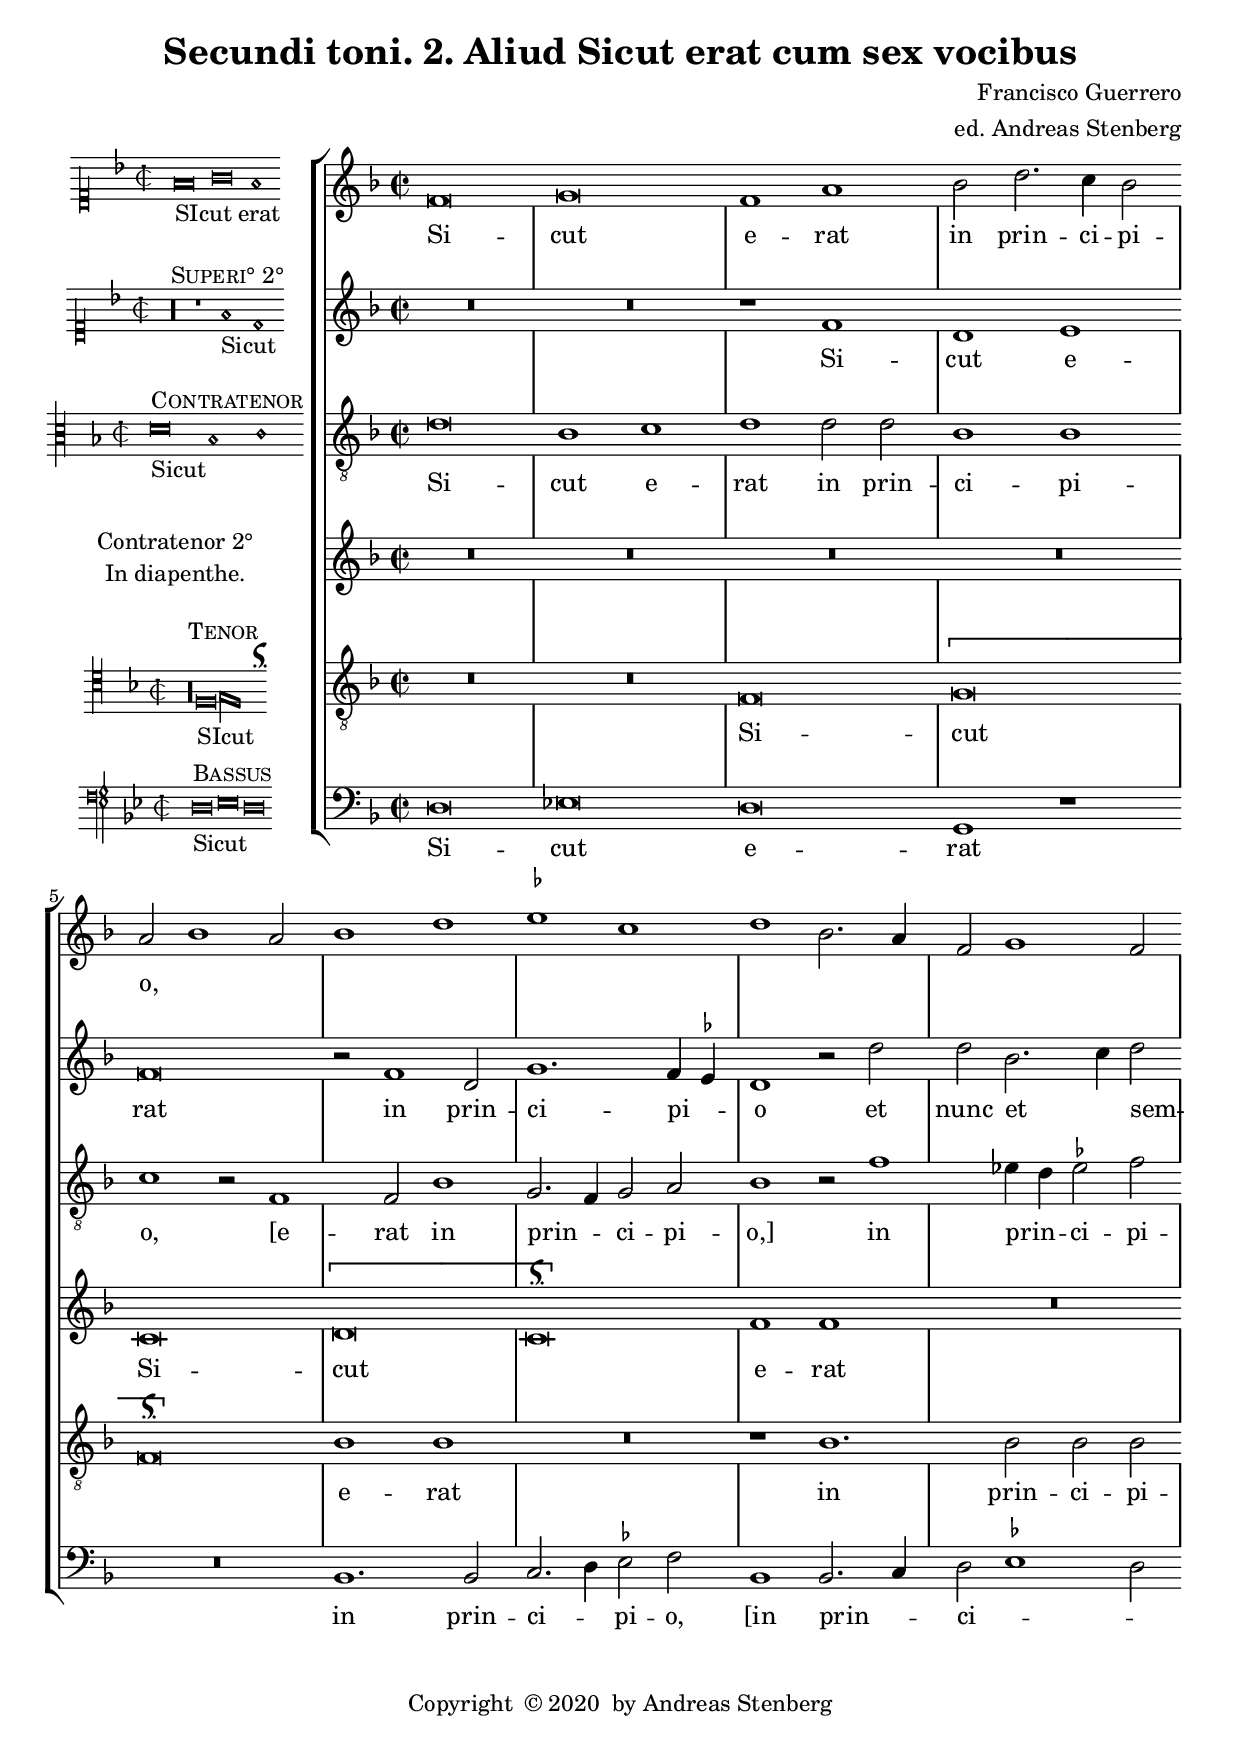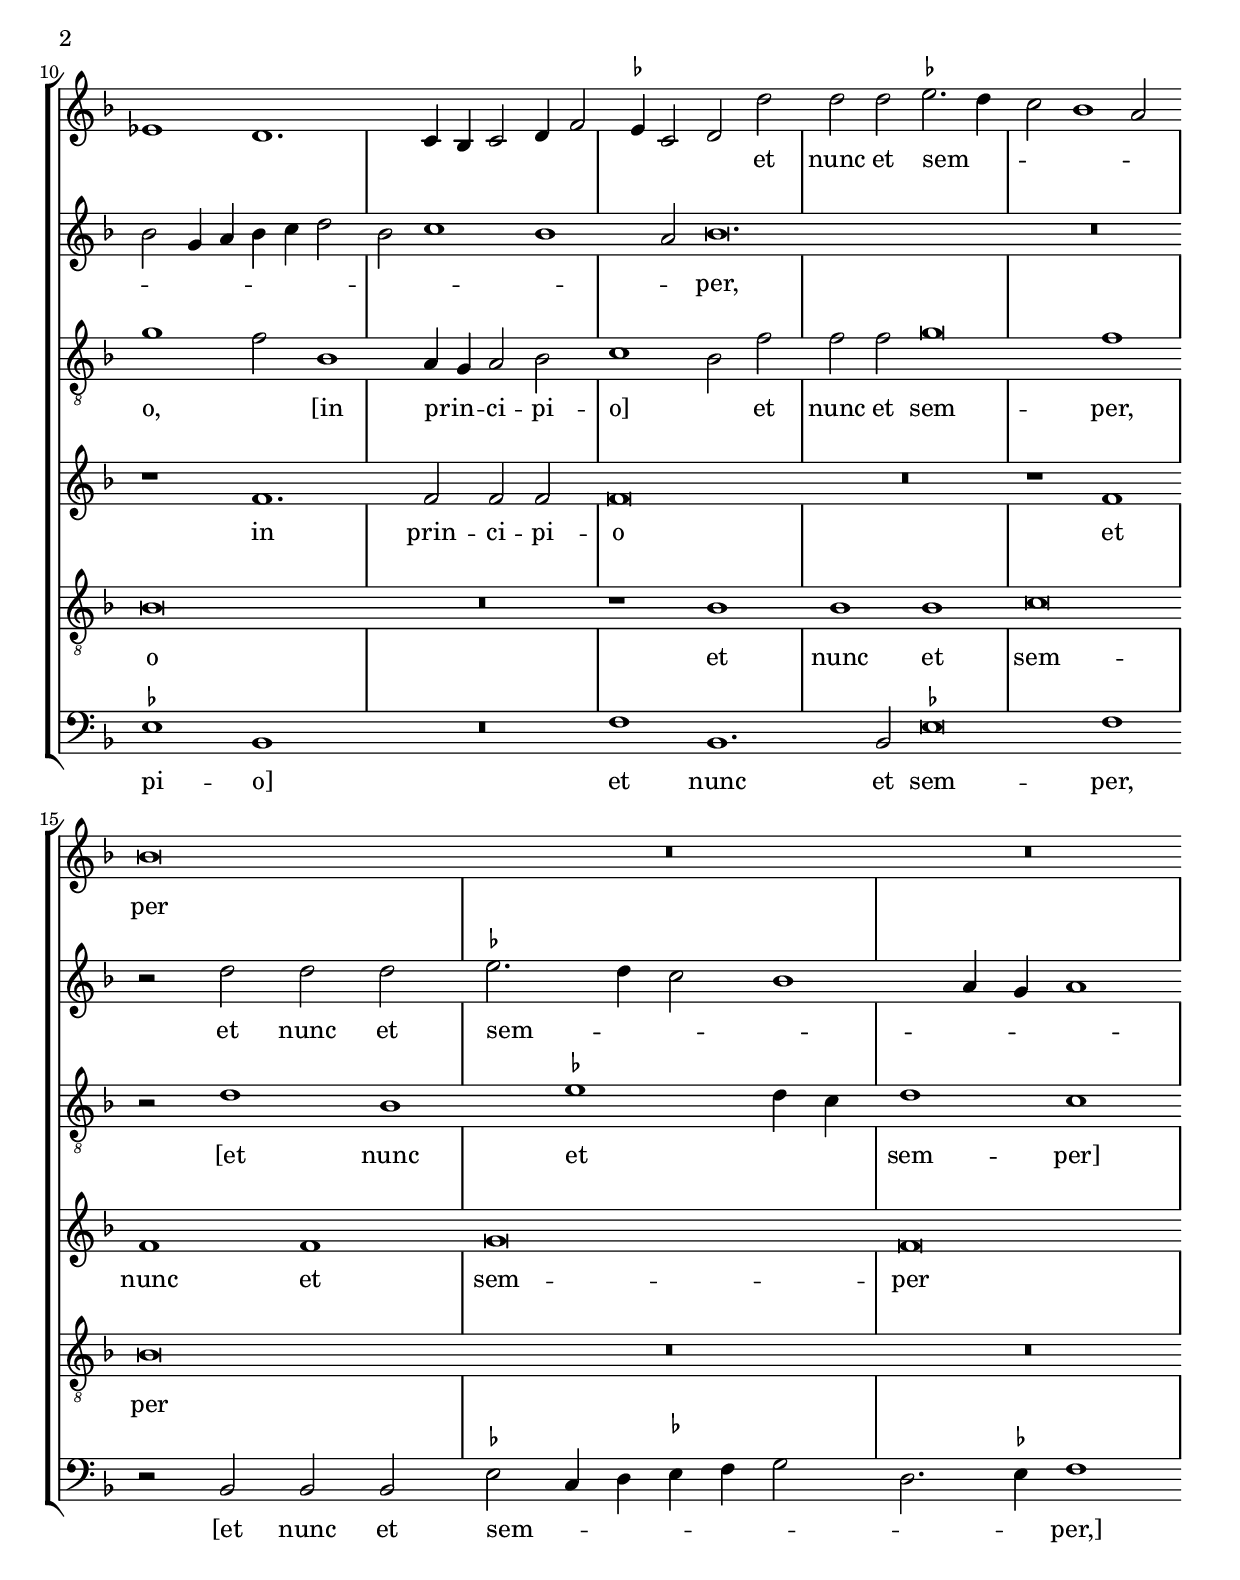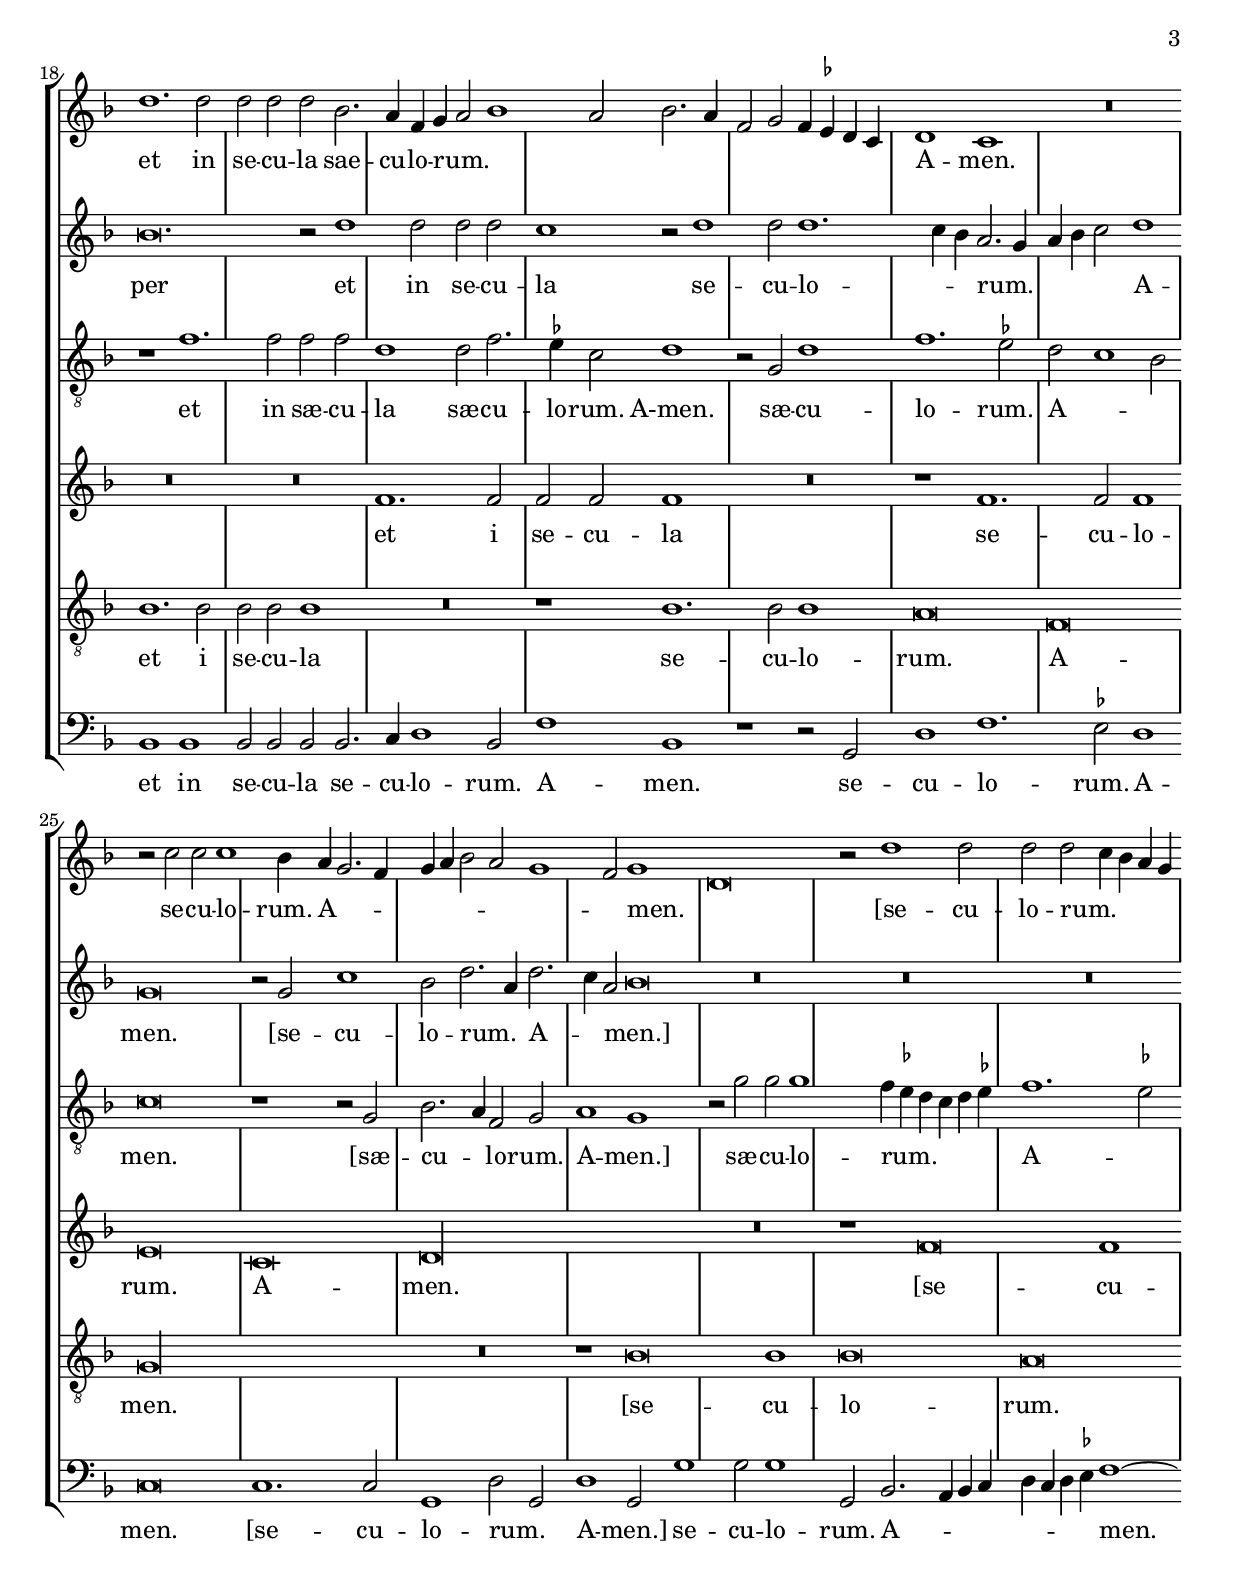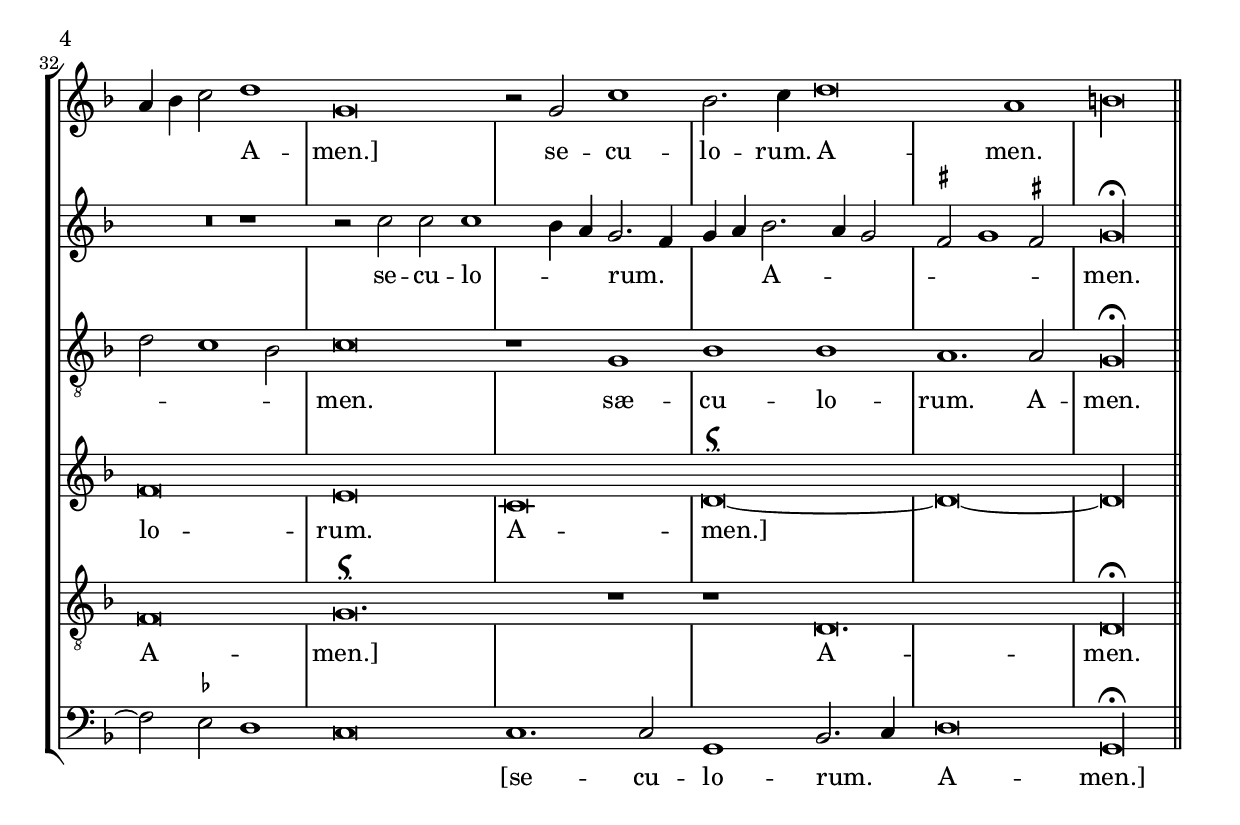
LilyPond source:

\version "2.18.0"
\include "deutsch.ly"
ficta = \once \set suggestAccidentals =##t
#(append! supported-clefs '(("mensural-f3" . ("clefs.mensural.f" 0 0))))
\header {
  title = "Secundi toni. 2. Aliud Sicut erat cum sex vocibus"
  composer = "Francisco Guerrero"
  arranger = "ed. Andreas Stenberg"
  poet = ""
  meter =""
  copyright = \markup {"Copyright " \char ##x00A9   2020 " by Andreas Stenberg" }
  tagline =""
}
global = {
  \key f \major
}

sopMusic = \relative c' {

  \set Score.tempoHideNote = ##t
  \tempo 1 = 76
  \time 2/2
  \set Timing.measureLength = #(ly:make-moment 4/2)
  \override Staff.BarLine.transparent = ##t
  f\breve
  g\breve
  f1 a1
  b2 d2. c4 b2
  a2( b1 a2
  b1 d1
  \ficta es1 c1
  d1 b2. a4
  f2 g1 f2
  es1 d1.
  c4 b4 c2 d4 f2
  \ficta es4 c2 d2) d'2
  d2 d2 \ficta es2.( d4
  c2 b1 a2)
  b\breve
  R\breve*2
  d1. d2
  d2 d2 d2 b2.
  a4 f4 g4( a2 b1
  a2 b2. a4
  f2 g2
  f4 \ficta es4 d4 c4)
  d1 c1
  R\breve
  r2 c'2 c2 c1
  b4 a4( g2. f4
  g4 a4 b2 a2 g1
  f2) g1(
  d\breve)
  r2 d'1 d2
  d2 d2( c4 b4 a4 g4
  a4 b4 c2) d1
  g,\breve
  r2 g2 c1
  b2. c4 d\breve
  a1
  \cadenzaOn
  h\longa
  \revert Staff.BarLine.transparent
  \bar "||"
  \cadenzaOff
}
sopWords = \lyricmode {
  Si -- cut e -- rat in prin -- ci -- pi -- o,
  et nunc et sem -- per et in se -- cu -- la sae  -- cu -- lo -- rum.
  A -- men.
  se -- cu -- lo -- rum. A -- men.
  [se -- cu -- lo -- rum. A -- men.]
  se -- cu -- lo -- rum. A -- men.
}
altoMusic = \relative c' {
  \override Staff.BarLine.transparent = ##t
  R\breve*2
  r1 f1
  d1 e1
  f\breve
  r2 f1
  d2 g1.
  f4( \ficta es4)  d1
  r2 d'2 d2 b2.(
  c4) d2( b2 g4 a4
  b4 c4 d2 b2 c1
  b1 a2)
  b\breve.
  R\breve
  r2 d2 d2 d2
  \ficta es2.( d4 c2 b1
  a4 g4 a1)
  b\breve.
  r2 d1
  d2 d2 d2
  c1 r2 d1
  d2 d1.(
  c4 b4) a2.( g4
  a4 b4 c2)
  d1
  g,\breve
  r2 g2 c1
  b2 d2.( a4) d2.(
  c4 a2) b\breve
  R\breve*3
  r1 r2 c2 c2 c1(
  b4 a4) g2.( f4
  g4 a4) b2.( a4 g2
  \ficta fis2 g1 \ficta fis!2)
  g\longa^\fermata
  \revert Staff.BarLine.transparent
}
altoWords = \lyricmode {
  Si -- cut e -- rat in prin -- ci -- pi -- o et nunc et sem -- per,
  et nunc et sem -- per
  et in se -- cu -- la se -- cu -- lo -- rum. A -- men.
  [se -- cu -- lo -- rum. A -- men.]
  se -- cu -- lo -- rum. A -- men.

}
tenorMusic = \relative c' {
  \clef "G_8"
  \override Staff.BarLine.transparent = ##t
  d\breve
  b1 c1
  d1 d2 d2
  b1 b1
  c1 r2 f,1
  f2 b1
  g2.( f4) g2 a2
  b1 r2 f'1
  es4( d4)
  \ficta es!2 f2
  g1( f2) b,1
  a4( g4) a2 b2
  c1( b2) f'2
  f2 f2 g\breve
  f1
  r2 d1 b1
  \ficta es1( d4 c4)
  d1 c1
  r1 f1.
  f2 f2 f2
  d1
  d2 f2.
  \ficta es4 c2 d1
  r2 g,2 d'1
  f1. \ficta es2
  d2( c1 b2)
  c\breve
  r1 r2 g2
  b2.( a4) f2 g2
  a1 g1
  r2 g'2 g2 g1
  f4( \ficta es4
  d4 c4 d4 \ficta es!4)
  f1.( \ficta es2
  d2 c1 b2)
  c\breve
  r1 g1
  b1 b1
  a1. a2
  g\longa^\fermata
  \revert Staff.BarLine.transparent
}
tenorWords = \lyricmode {
  Si -- cut e -- rat in prin -- ci -- pi -- o,
  [e -- rat in prin -- ci -- pi -- o,]
  in prin -- ci -- pi -- o,
  [in prin -- ci -- pi -- o]
  et nunc et sem -- per,
  [et nunc et sem -- per]
  et in sæ -- cu -- la
  sæ -- cu -- lo -- rum. A-men.
  sæ -- cu -- lo -- rum. A -- men.
  [sæ -- cu -- lo -- rum. A -- men.]
  sæ -- cu -- lo -- rum. A -- men.
  sæ -- cu -- lo -- rum. A -- men.
}
tenorIIMusic = \relative c' {
  \clef "G"
  \override Staff.BarLine.transparent = ##t
  R\breve*4
  c\breve
  \[d\breve(
  c\breve)^\signumcongruentiae\]
  f1 f1
  R\breve
  r1 f1.
  f2 f2 f2
  f\breve
  R\breve
  r1 f1
  f1 f1
  g\breve
  f\breve
  R\breve*2
  f1. f2
  f2 f2 f1
  R\breve
  r1 f1.
  f2 f1
  e\breve
  c\breve
  d\longa
  R\breve
  r1 f\breve
  f1
  f\breve
  e\breve
  c\breve
  d\breve~^\signumcongruentiae
  d\breve~
  d\longa
  \revert Staff.BarLine.transparent
}
tenorIIWords = \lyricmode {
  Si -- cut e -- rat in prin -- ci -- pi -- o et nunc et sem -- per
  et i se -- cu -- la se -- cu -- lo -- rum. A -- men.
  [se -- cu -- lo -- rum. A -- men.]
  A -- men.
}
tenorIIIMusic = \relative c {
  \clef "G_8"
  \override Staff.BarLine.transparent = ##t
  R\breve*2
  f\breve
  \[g\breve(
  f\breve)^\signumcongruentiae \]
  b1 b1
  R\breve
  r1 b1.
  b2 b2 b2
  b\breve
  R\breve
  r1 b1
  b1  b1
  c\breve
  b\breve
  R\breve*2
  b1. b2
  b2 b2 b1
  R\breve
  r1 b1.
  b2 b1
  a\breve
  f\breve
  g\longa
  R\breve
  r1 b\breve
  b1
  b\breve
  a\breve
  f\breve
  g\breve.^\signumcongruentiae
  r1
  r1 d\breve.
  d\longa^\fermata
  \revert Staff.BarLine.transparent
}
tenorIIIWords = \lyricmode {
  Si -- cut e -- rat in prin -- ci -- pi -- o et nunc et sem -- per
  et i se -- cu -- la se -- cu -- lo -- rum. A -- men.
  [se -- cu -- lo -- rum. A -- men.]
  A -- men.
}
bassMusic = \relative c {
  \override Staff.BarLine.transparent = ##t
  d\breve
  es\breve
  d\breve
  g,1 r1
  R\breve
  b1. b2
  c2.( d4) \ficta es2 f2
  b,1 b2.( c4)
  d2( \ficta es1 d2)
  \ficta es1 b1
  R\breve
  f'1 b,1.
  b2  \ficta es\breve
  f1
  r2 b,2 b2 b2
  \ficta es2( c4 d4 \ficta es!4 f4 g2
  d2. \ficta es4) f1
  b,1 b1
  b2 b2 b2 b2.
  c4 d1 b2
  f'1 b,1
  r1 r2 g2
  d'1 f1.
  \ficta es2 d1
  c\breve
  c1. c2
  g1 d'2( g,2)
  d'1 g,2 g'1
  g2 g1
  g,2 b2.( a4 b4 c4
  d4 c4 d4 \ficta es4) f1~(
  f2 \ficta es2 d1
  c\breve)
  c1. c2
  g1 b2.( c4)
  d\breve
  g,\longa^\fermata
  \revert Staff.BarLine.transparent
}
bassWords = \lyricmode {
  Si -- cut e -- rat in prin -- ci -- pi -- o,
  [in prin -- ci -- pi -- o]
  et nunc et sem -- per,
  [et nunc et sem -- per,]
  et in se -- cu -- la se -- cu -- lo -- rum.
  A -- men.
  se -- cu -- lo -- rum. A -- men.
  [se -- cu -- lo -- rum. A -- men.]
  se -- cu -- lo -- rum. A -- men.
  [se -- cu -- lo -- rum. A -- men.]
}
incipitDiscantus = \markup {
  \score {
    {
      %      \set Staff.instrumentName = #"Tenor "
      \override NoteHead.style = #'neomensural
      \override Rest.style = #'neomensural
      \override Staff.TimeSignature.style = #'mensural
      \cadenzaOn
      \clef "petrucci-c1"
      \key f \major
      \time 2/2

      f'\breve _"SIcut erat"
      g'\breve f'1
    }
    \layout {
      \context {
        \Voice
        \remove "Ligature_bracket_engraver"
        \consists "Mensural_ligature_engraver"
      }
      line-width = 4.5\cm
    }
  }
}


incipitAltus = \markup {
  \score {
    {
      %      \set Staff.instrumentName = #"Tenor "
      \override NoteHead.style = #'neomensural
      \override Rest.style = #'neomensural
      \override Staff.TimeSignature.style = #'mensural
      \cadenzaOn
      \clef "petrucci-c1"
      \key f \major
      \time 2/2
      r\longa^\markup \smallCaps"Superi° 2°"
      r1 f'1_"Sicut"
      d'1
    }
    \layout {
      \context {
        \Voice
        \remove "Ligature_bracket_engraver"
        \consists "Mensural_ligature_engraver"
      }
      line-width = 4.5\cm
    }
  }
}


incipitTenor = \markup {
  \score {
    {
      %      \set Staff.instrumentName = #"Tenor "
      \override NoteHead.style = #'neomensural
      \override Rest.style = #'neomensural
      \override Staff.TimeSignature.style = #'mensural
      \cadenzaOn
      \clef "petrucci-c3"
      \key f \major
      \time 2/2
      d'\breve^\markup \smallCaps"Contratenor" _"Sicut"
      b1 c'1
    }
    \layout {
      \context {
        \Voice
        \remove "Ligature_bracket_engraver"
        \consists "Mensural_ligature_engraver"
      }
      line-width = 5.0\cm
    }
  }
}
incipitTenorII = \markup {
  \center-column {
    "Contratenor 2°"
    "In diapenthe."
  }
}
incipitTenorIII = \markup {
  \score {
    {
      %      \set Staff.instrumentName = #"Tenor "
      \override NoteHead.style = #'neomensural
      \override Rest.style = #'neomensural
      \override Staff.TimeSignature.style = #'mensural
      \cadenzaOn
      \clef "petrucci-c4"
      \key f \major
      \time 2/2
      r\longa ^\markup \smallCaps"Tenor"
      f\breve_"SIcut"
      \[g\breve f\breve\] s4^\signumcongruentiae
    }
    \layout {
      \context {
        \Voice
        \remove "Ligature_bracket_engraver"
        \consists "Mensural_ligature_engraver"
      }
      line-width = 5.0\cm
    }
  }
}

incipitBassus = \markup {
  \score {
    {
      %      \set Staff.instrumentName = #"Tenor "
      \override NoteHead.style = #'neomensural
      \override Rest.style = #'neomensural
      \override Staff.TimeSignature.style = #'mensural
      \cadenzaOn
      \clef "petrucci-f"
      \key b \major
      \time 2/2
      d\breve^\markup \smallCaps"Bassus"_"Sicut"
      es\breve
      d\breve
    }
    \layout {
      \context {
        \Voice
        \remove "Ligature_bracket_engraver"
        \consists "Mensural_ligature_engraver"
      }
      line-width = 4.5\cm
    }
  }
}

%% for print
\score {
  <<
    \new StaffGroup \with {
      \override VerticalAxisGroup.staff-staff-spacing = #'((basic-distance . 12))
    } <<
      \new Staff = treble <<
        \set Staff.instrumentName = \incipitDiscantus
        \new Voice = "sopranos" {
          \set  Staff.midiInstrument ="choir aahs"
          %	\voiceOne
          << \global \sopMusic >>
        }
      >>
      \new Lyrics = sopranos { s1 }

      \new Staff = "medius" <<
        \set Staff.instrumentName = \incipitAltus

        \new Voice = "altos" {
          %	\voiceTwo
          \set  Staff.midiInstrument ="choir aahs"
          << \global \altoMusic >>
        }
      >>

      \new Lyrics = "altos" { s1 }
      \new Staff = tenors <<
        \set Staff.instrumentName = \incipitTenor

        \clef "treble"
        \new Voice = "tenors" {
          \set  Staff.midiInstrument ="choir aahs"
          %	\voiceOne
          << \global \tenorMusic >>
        }
      >>
      \new Lyrics = "tenors" { s1 }

      \new Staff = tenorsII <<
        \set Staff.instrumentName = \incipitTenorII

        \clef "treble"
        \new Voice = "tenorsII" {
          \set  Staff.midiInstrument ="choir aahs"
          %	\voiceOne
          << \global \tenorIIMusic >>
        }
      >>
      \new Lyrics = "tenorsII" { s1 }
      \new Staff = tenorsIII <<
        \set Staff.instrumentName = \incipitTenorIII

        \clef "treble"
        \new Voice = "tenorsIII" {
          \set  Staff.midiInstrument ="choir aahs"
          %	\voiceOne
          << \global \tenorIIIMusic >>
        }
      >>
      \new Lyrics = "tenorsIII" { s1 }

      \new Staff ="basses" {
        \set Staff.instrumentName = \incipitBassus

        \new Voice = "basses" {
          \set  Staff.midiInstrument ="choir aahs"
          \clef "bass"
          %	\voiceTwo
          << \global \bassMusic >>
        }
      }
    >>
    \new Lyrics = basses { s1 }

    \context Lyrics = sopranos \lyricsto sopranos \sopWords
    \context Lyrics = altos \lyricsto altos \altoWords
    \context Lyrics = tenors \lyricsto tenors \tenorWords
    \context Lyrics = tenorsII \lyricsto tenorsII \tenorIIWords
    \context Lyrics = tenorsIII \lyricsto tenorsIII \tenorIIIWords
    \context Lyrics = basses \lyricsto basses \bassWords
  >>
  \layout {
    ragged-last = ##f
    \context {
      \Score
      % no bars in staves
      %      \override BarLine.transparent = ##t

    }
    % the next three instructions keep the lyrics between the bar lines
    \context {
      \Lyrics
      \consists "Bar_engraver"
      \override BarLine.transparent = ##t
    }
    \context {
      \StaffGroup
      \consists "Separating_line_group_engraver"
    }
    \context {
      \Voice
      % no slurs
      \override Slur.transparent = ##t
      % Comment in the below "\remove" command to allow line
      % breaking also at those barlines where a note overlaps
      % into the next bar.  The command is commented out in this
      % short example score, but especially for large scores, you
      % will typically yield better line breaking and thus improve
      % overall spacing if you comment in the following command.
      %\remove "Forbid_line_break_engraver"
    }
    indent = 4.5\cm
  }

}
%% for midi
\score {
  <<
    \new StaffGroup \with {
      \override VerticalAxisGroup.staff-staff-spacing = #'((basic-distance . 12))
    } <<
      \new Staff = treble <<
        \set Staff.instrumentName = \incipitDiscantus
        \new Voice = "sopranos" {
          \set  Staff.midiInstrument ="choir aahs"
          %	\voiceOne
          << \global \sopMusic >>
        }
      >>
      \new Lyrics = sopranos { s1 }

      \new Staff = "medius" <<
        \set Staff.instrumentName = \incipitAltus

        \new Voice = "altos" {
          %	\voiceTwo
          \set  Staff.midiInstrument ="choir aahs"
          << \global \altoMusic >>
        }
      >>

      \new Lyrics = "altos" { s1 }
      \new Staff = tenors <<
        \set Staff.instrumentName = \incipitTenor

        \clef "treble"
        \new Voice = "tenors" {
          \set  Staff.midiInstrument ="choir aahs"
          %	\voiceOne
          << \global \tenorMusic >>
        }
      >>
      \new Lyrics = "tenors" { s1 }

      \new Staff = tenorsII <<
        \set Staff.instrumentName = \incipitTenorII

        \clef "treble"
        \new Voice = "tenorsII" {
          \set  Staff.midiInstrument ="choir aahs"
          %	\voiceOne
          << \global \tenorIIMusic >>
        }
      >>
      \new Lyrics = "tenorsII" { s1 }

      \new Staff = tenorsIII <<
        \set Staff.instrumentName = \incipitTenorIII

        \clef "treble"
        \new Voice = "tenorsIII" {
          \set  Staff.midiInstrument ="choir aahs"
          %	\voiceOne
          << \global \tenorIIIMusic >>
        }
      >>
      \new Lyrics = "tenorsIII" { s1 }

      \new Staff ="basses" {
        \set Staff.instrumentName = \incipitBassus

        \new Voice = "basses" {
          \set  Staff.midiInstrument ="choir aahs"
          \clef "bass"
          %	\voiceTwo
          << \global \bassMusic >>
        }
      }
    >>
    \new Lyrics = basses { s1 }

    \context Lyrics = sopranos \lyricsto sopranos \sopWords
    \context Lyrics = altos \lyricsto altos \altoWords
    \context Lyrics = tenors \lyricsto tenors \tenorWords
    \context Lyrics = tenorsII \lyricsto tenorsII \tenorIIWords
    \context Lyrics = tenorsIII \lyricsto tenorsIII \tenorIIIWords
    \context Lyrics = basses \lyricsto basses \bassWords
  >>

  \midi {}
}
\paper {
  ragged-bottom = ##t
  ragged-last-bottom = ##t
  ragged-last = ##t
}

%{
convert-ly.py (GNU LilyPond) 2.18.2  convert-ly.py: Processing `'...
Applying conversion: 2.15.7, 2.15.9, 2.15.10, 2.15.16, 2.15.17,
2.15.18, 2.15.19, 2.15.20, 2.15.25, 2.15.32, 2.15.39, 2.15.40,
2.15.42, 2.15.43, 2.16.0, 2.17.0, 2.17.4, 2.17.5, 2.17.6, 2.17.11,
2.17.14, 2.17.15, 2.17.18, 2.17.19, 2.17.20, 2.17.25, 2.17.27,
2.17.29, 2.17.97, 2.18.0
%}
